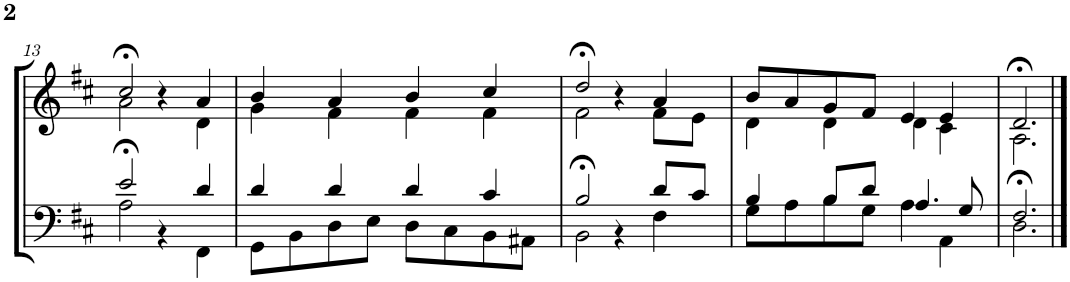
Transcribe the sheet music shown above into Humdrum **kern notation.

**kern	**kern
*part2	*part1
*staff2	*staff1
*I"Tenor/Baß	*I"Sopran/Alt
!!LO:PB:g=z
*clefF4	*clefG2
*k[f#c#]	*k[f#c#]
*M4/4	*M4/4
=13	=13
*^	*^
2e/	2A>\	2cc#>/	2a\
4ryy	4r	4r	4ryy
4d/	4FF#\	4a/	4d\
=14	=14	=14	=14
4d/	8GG\L	4b/	4g\
.	8BB\	.	.
4d/	8D\	4a/	4f#\
.	8E\J	.	.
4d/	8D\L	4b/	4f#\
.	8C#\	.	.
4c#/	8BB\	4cc#/	4f#\
.	8AA#X\J	.	.
=15	=15	=15	=15
2B/	2BB>\	2dd>/	2f#\
4ryy	4r	4r	4ryy
8d/L	4F#\	4a/	8f#\L
8c#/J	.	.	8e\J
=16	=16	=16	=16
4B/	8G\L	8b/L	4d\
.	8A\	8a/	.
8B/L	8B\	8g/	4d\
8d/J	8G\J	8f#/J	.
4.A/	4A\	4e/	4d\
.	4AA\	4e/	4c#\
8G/	.	.	.
=17	=17	=17	=17
2.F#/	2.D>\	2.d>/	2.A\
*v	*v	*	*
*	*v	*v
==	==
*-	*-
